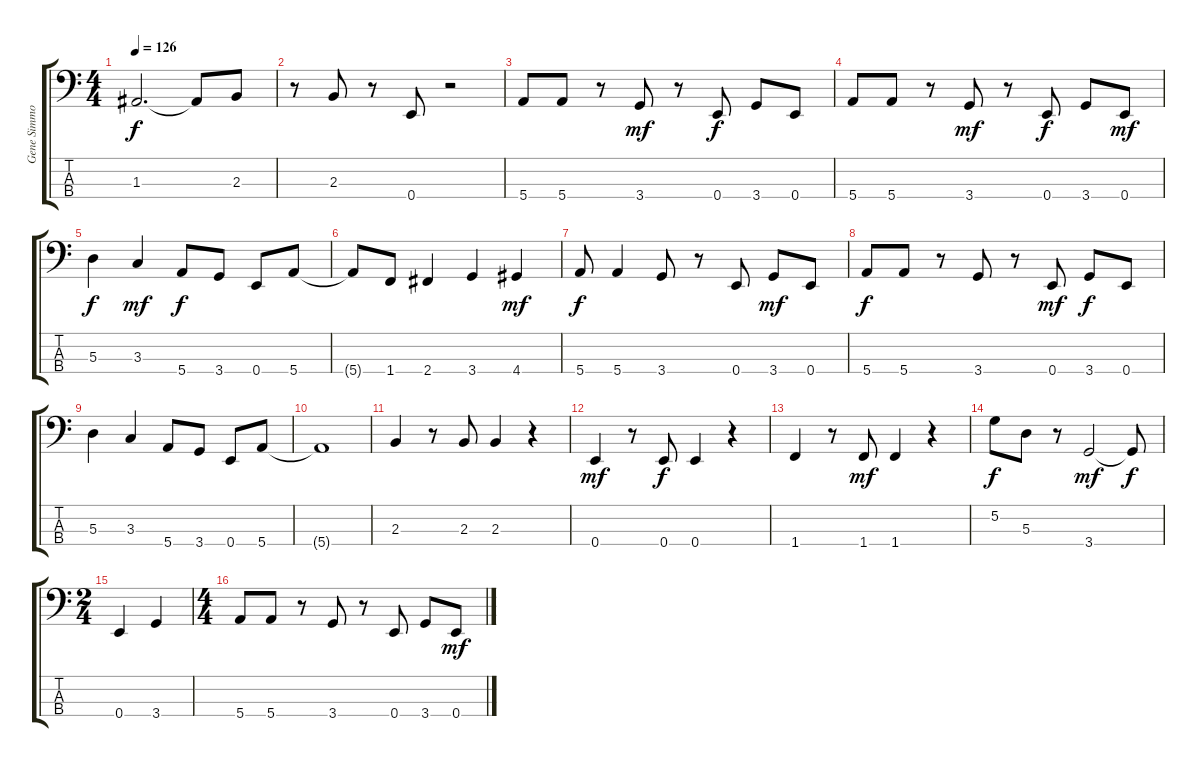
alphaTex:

\track ("Gene Simmons" "Gene Simmo") {instrument electricbasspick}
\staff {score tabs}
\tuning (G2 D2 A1 E1) {hide}
\ts (4 4)
\tempo 126
\clef f4
\ks c
1.3{t}.2{d dy f} 1.3{t}.8 2.3.8 |
r.8 2.3.8 r.8 0.4.8 r.2 |
5.4.8 5.4.8 r.8 3.4.8{dy mf} r.8 0.4.8{dy f} 3.4.8 0.4.8 |
5.4.8 5.4.8 r.8 3.4.8{dy mf} r.8 0.4.8{dy f} 3.4.8 0.4.8{dy mf} |
5.3.4{dy f} 3.3.4{dy mf} 5.4.8{dy f} 3.4.8 0.4.8 5.4.8 |
5.4{t}.8 1.4.8 2.4.4 3.4.4 4.4.4{dy mf} |
5.4.8{dy f} 5.4.4 3.4.8 r.8 0.4.8 3.4.8{dy mf} 0.4.8 |
5.4.8{dy f} 5.4.8 r.8 3.4.8 r.8 0.4.8{dy mf} 3.4.8{dy f} 0.4.8 |
5.3.4 3.3.4 5.4.8 3.4.8 0.4.8 5.4.8 |
5.4{t}.1 |
2.3.4 r.8 2.3.8 2.3.4 r.4 |
0.4.4{dy mf} r.8 0.4.8{dy f} 0.4.4 r.4 |
1.4.4 r.8 1.4.8{dy mf} 1.4.4 r.4 |
5.2.8{dy f} 5.3.8 r.8 3.4.2{dy mf} 3.4{t}.8{dy f} |
\ts (2 4)
0.4.4 3.4.4 |
\ts (4 4)
5.4.8 5.4.8 r.8 3.4.8 r.8 0.4.8 3.4.8 0.4.8{dy mf}
